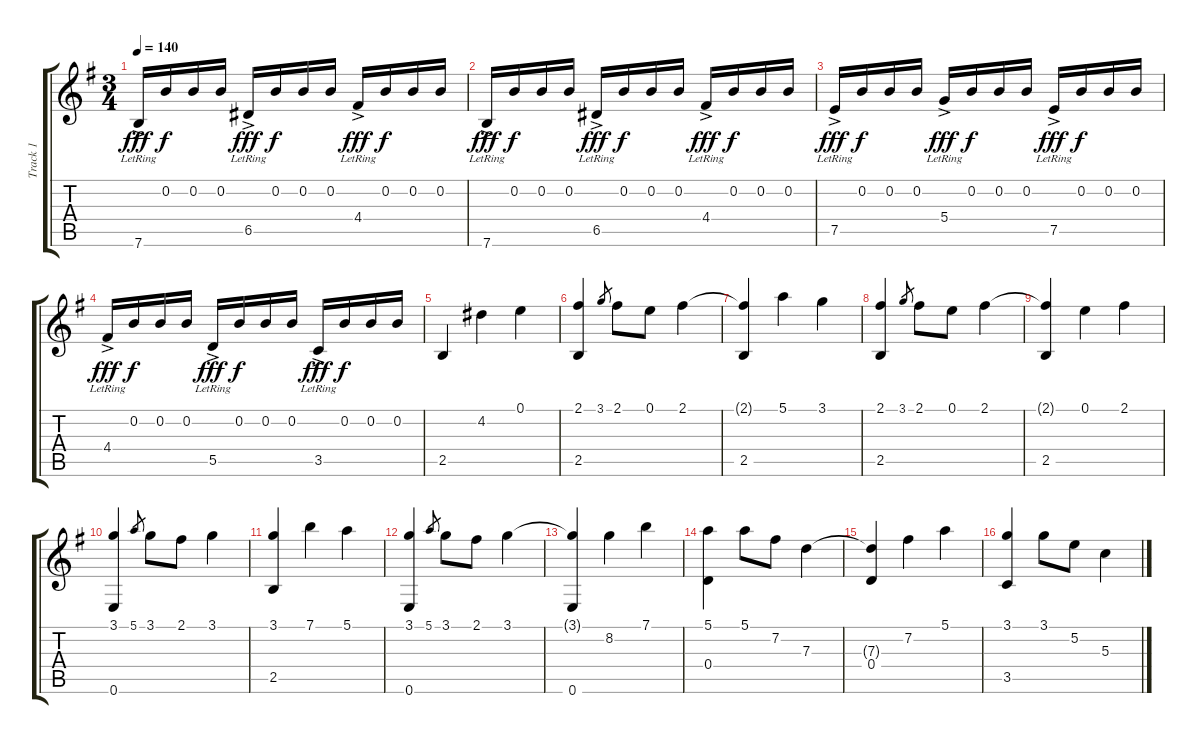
\track ("Track 1" "Track 1") {instrument acousticguitarnylon}
\staff {score tabs}
\tuning (E4 B3 G3 D3 A2 E2) {hide}
\ts (3 4)
\tempo 140
\clef g2
\ks g
7.6{ac lr}.16{dy fff} 0.2.16{dy f} 0.2.16 0.2.16 6.5{ac lr}.16{dy fff} 0.2.16{dy f} 0.2.16 0.2.16 4.4{ac lr}.16{dy fff} 0.2.16{dy f} 0.2.16 0.2.16 |
7.6{ac lr}.16{dy fff} 0.2.16{dy f} 0.2.16 0.2.16 6.5{ac lr}.16{dy fff} 0.2.16{dy f} 0.2.16 0.2.16 4.4{ac lr}.16{dy fff} 0.2.16{dy f} 0.2.16 0.2.16 |
7.5{ac lr}.16{dy fff} 0.2.16{dy f} 0.2.16 0.2.16 5.4{ac lr}.16{dy fff} 0.2.16{dy f} 0.2.16 0.2.16 7.5{ac lr}.16{dy fff} 0.2.16{dy f} 0.2.16 0.2.16 |
4.4{ac lr}.16{dy fff} 0.2.16{dy f} 0.2.16 0.2.16 5.5{ac lr}.16{dy fff} 0.2.16{dy f} 0.2.16 0.2.16 3.5{ac lr}.16{dy fff} 0.2.16{dy f} 0.2.16 0.2.16 |
2.5.4 4.2.4 0.1.4 |
(2.1 2.5).4 3.1.8{gr} 2.1.8 0.1.8 2.1.4 |
(2.1{t} 2.5).4 5.1.4 3.1.4 |
(2.1 2.5).4 3.1.8{gr} 2.1.8 0.1.8 2.1.4 |
(2.1{t} 2.5).4 0.1.4 2.1.4 |
(3.1 0.6).4 5.1.8{gr} 3.1.8 2.1.8 3.1.4 |
(3.1 2.5).4 7.1.4 5.1.4 |
(3.1 0.6).4 5.1.8{gr} 3.1.8 2.1.8 3.1.4 |
(3.1{t} 0.6).4 8.2.4 7.1.4 |
(5.1 0.4).4 5.1.8 7.2.8 7.3.4 |
(7.3{t} 0.4).4 7.2.4 5.1.4 |
(3.1 3.5).4 3.1.8 5.2.8 5.3.4
